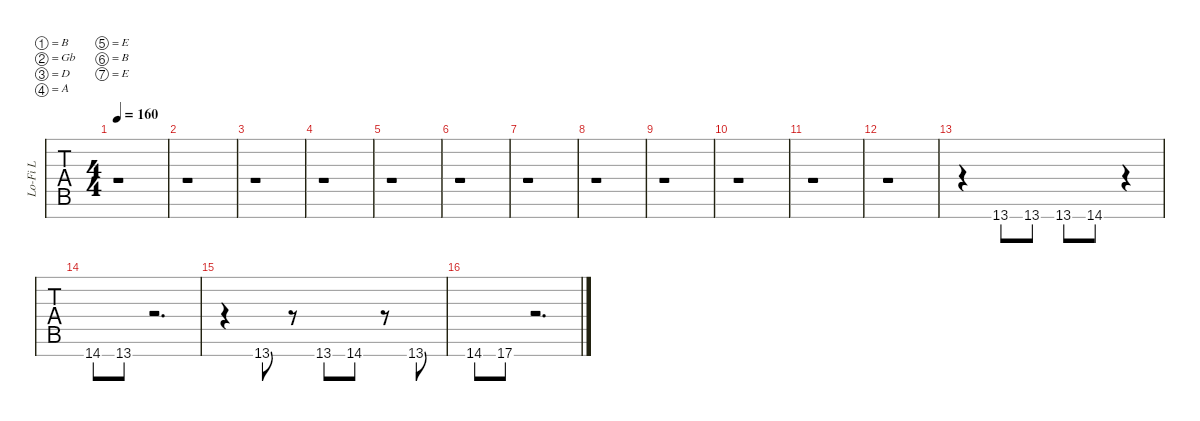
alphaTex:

\defaultSystemsLayout 4
\hideDynamics
\bracketExtendMode groupsimilarinstruments
\multiBarRest
\otherSystemsTrackNameOrientation horizontal
\track ("Lo-Fi L" "Lo-Fi L") {instrument distortionguitar}
\staff {tabs}
\tuning (B3 Gb3 D3 A2 E2 B1 E1)
\ts (4 4)
\tempo 160
\clef g2
\ks c
r.1{dy mf} |
r.1 |
r.1 |
r.1 |
r.1 |
r.1 |
r.1 |
r.1 |
r.1 |
r.1 |
r.1 |
r.1 |
r.4 13.7.8 13.7.8 13.7.8 14.7{acc #}.8 r.4 |
14.7{acc #}.8 13.7.8 r.2{d} |
r.4 13.7.8 r.8 13.7.8 14.7{acc #}.8 r.8 13.7.8 |
14.7{acc #}.8 17.7.8 r.2{d}
